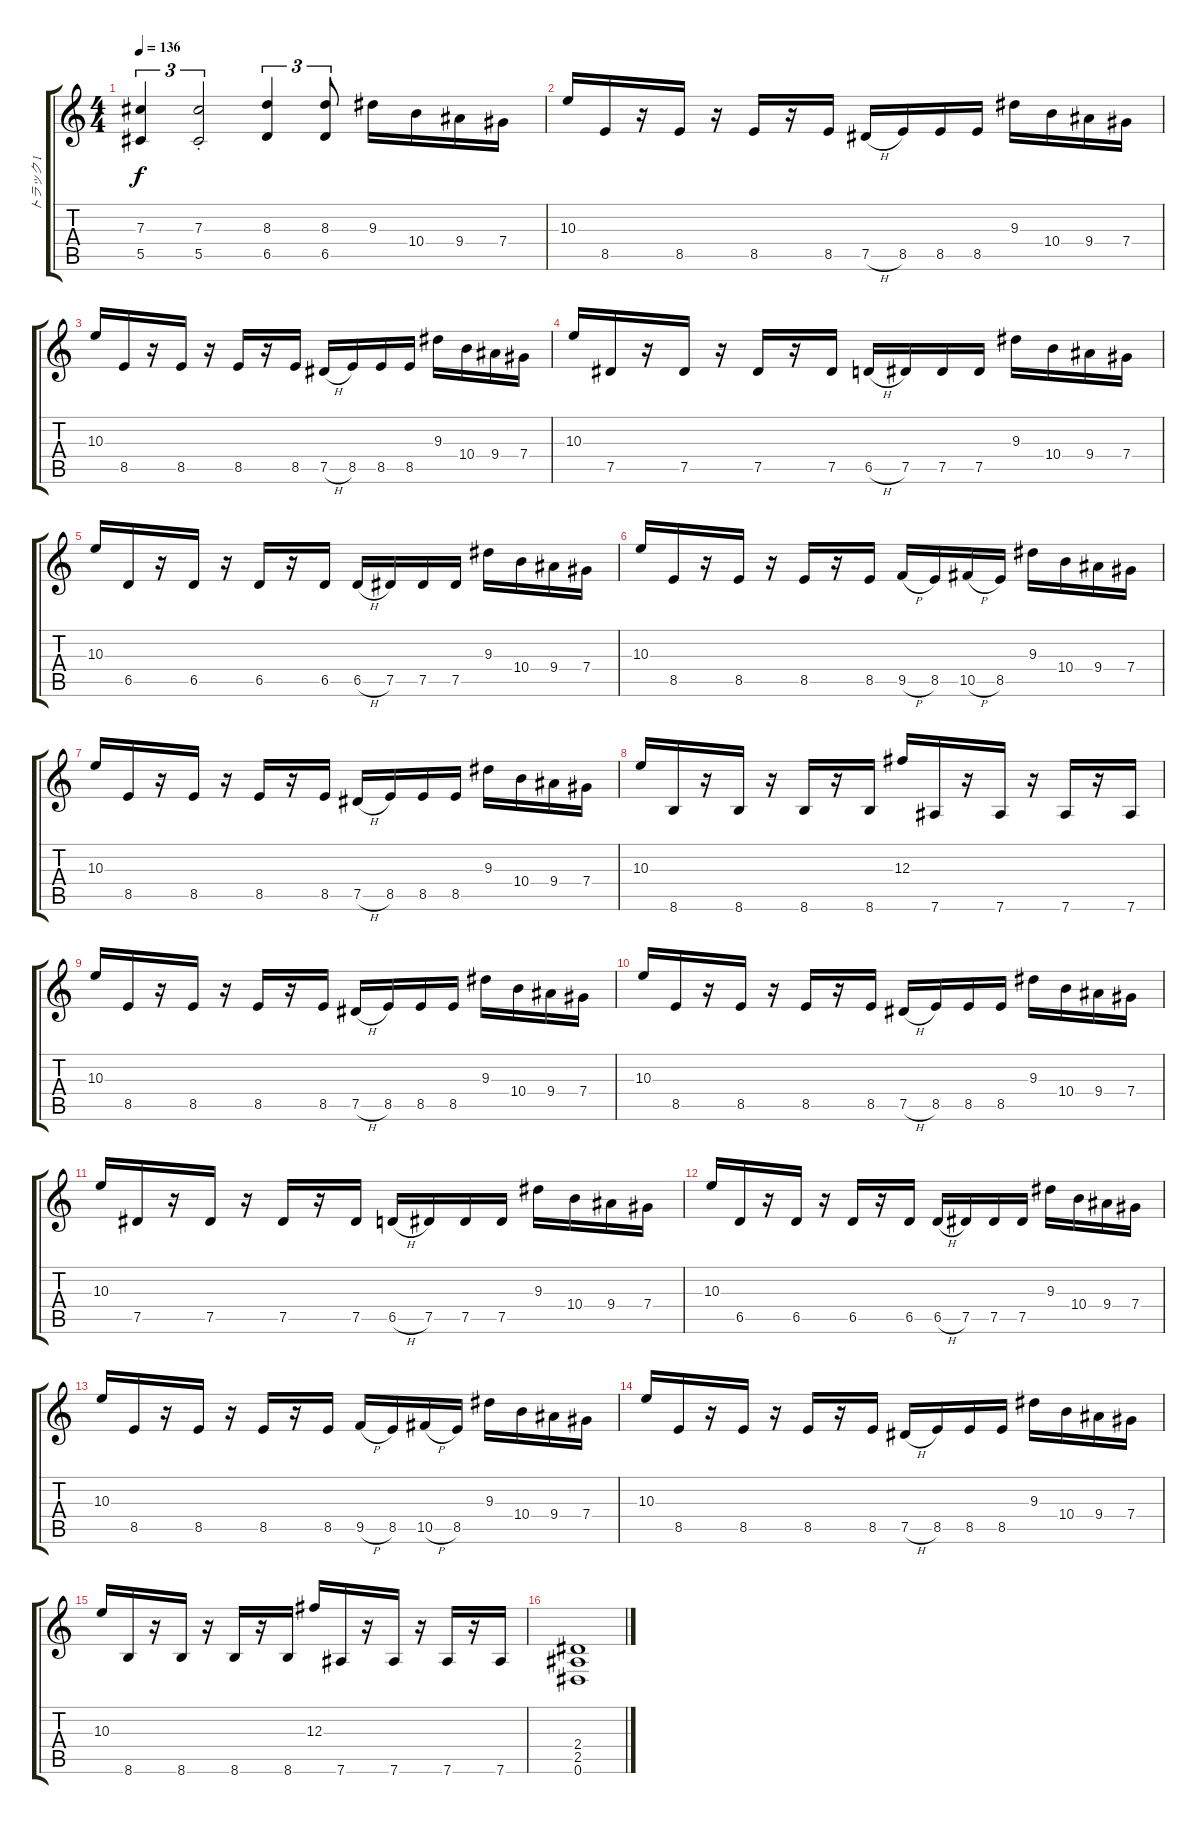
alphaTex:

\track ("トラック 1" "トラック 1") {instrument distortionguitar}
\staff {score tabs}
\tuning (Eb4 Bb3 Gb3 Db3 Ab2 Eb2) {hide}
\ts (4 4)
\tempo 136
\clef g2
\ks c
(7.3 5.5).4{tu (3 2) dy f} (7.3{st} 5.5{st}).2{tu (3 2)} (8.3 6.5).4{tu (3 2)} (8.3 6.5).8{tu (3 2)} 9.3.16 10.4.16 9.4.16 7.4.16 |
10.3.16 8.5.16 r.16 8.5.16 r.16 8.5.16 r.16 8.5.16 7.5{h}.16 8.5.16 8.5.16 8.5.16 9.3.16 10.4.16 9.4.16 7.4.16 |
10.3.16 8.5.16 r.16 8.5.16 r.16 8.5.16 r.16 8.5.16 7.5{h}.16 8.5.16 8.5.16 8.5.16 9.3.16 10.4.16 9.4.16 7.4.16 |
10.3.16 7.5.16 r.16 7.5.16 r.16 7.5.16 r.16 7.5.16 6.5{h}.16 7.5.16 7.5.16 7.5.16 9.3.16 10.4.16 9.4.16 7.4.16 |
10.3.16 6.5.16 r.16 6.5.16 r.16 6.5.16 r.16 6.5.16 6.5{h}.16 7.5.16 7.5.16 7.5.16 9.3.16 10.4.16 9.4.16 7.4.16 |
10.3.16 8.5.16 r.16 8.5.16 r.16 8.5.16 r.16 8.5.16 9.5{h}.16 8.5.16 10.5{h}.16 8.5.16 9.3.16 10.4.16 9.4.16 7.4.16 |
10.3.16 8.5.16 r.16 8.5.16 r.16 8.5.16 r.16 8.5.16 7.5{h}.16 8.5.16 8.5.16 8.5.16 9.3.16 10.4.16 9.4.16 7.4.16 |
10.3.16 8.6.16 r.16 8.6.16 r.16 8.6.16 r.16 8.6.16 12.3.16 7.6.16 r.16 7.6.16 r.16 7.6.16 r.16 7.6.16 |
10.3.16 8.5.16 r.16 8.5.16 r.16 8.5.16 r.16 8.5.16 7.5{h}.16 8.5.16 8.5.16 8.5.16 9.3.16 10.4.16 9.4.16 7.4.16 |
10.3.16 8.5.16 r.16 8.5.16 r.16 8.5.16 r.16 8.5.16 7.5{h}.16 8.5.16 8.5.16 8.5.16 9.3.16 10.4.16 9.4.16 7.4.16 |
10.3.16 7.5.16 r.16 7.5.16 r.16 7.5.16 r.16 7.5.16 6.5{h}.16 7.5.16 7.5.16 7.5.16 9.3.16 10.4.16 9.4.16 7.4.16 |
10.3.16 6.5.16 r.16 6.5.16 r.16 6.5.16 r.16 6.5.16 6.5{h}.16 7.5.16 7.5.16 7.5.16 9.3.16 10.4.16 9.4.16 7.4.16 |
10.3.16 8.5.16 r.16 8.5.16 r.16 8.5.16 r.16 8.5.16 9.5{h}.16 8.5.16 10.5{h}.16 8.5.16 9.3.16 10.4.16 9.4.16 7.4.16 |
10.3.16 8.5.16 r.16 8.5.16 r.16 8.5.16 r.16 8.5.16 7.5{h}.16 8.5.16 8.5.16 8.5.16 9.3.16 10.4.16 9.4.16 7.4.16 |
10.3.16 8.6.16 r.16 8.6.16 r.16 8.6.16 r.16 8.6.16 12.3.16 7.6.16 r.16 7.6.16 r.16 7.6.16 r.16 7.6.16 |
(2.4 2.5 0.6).1
